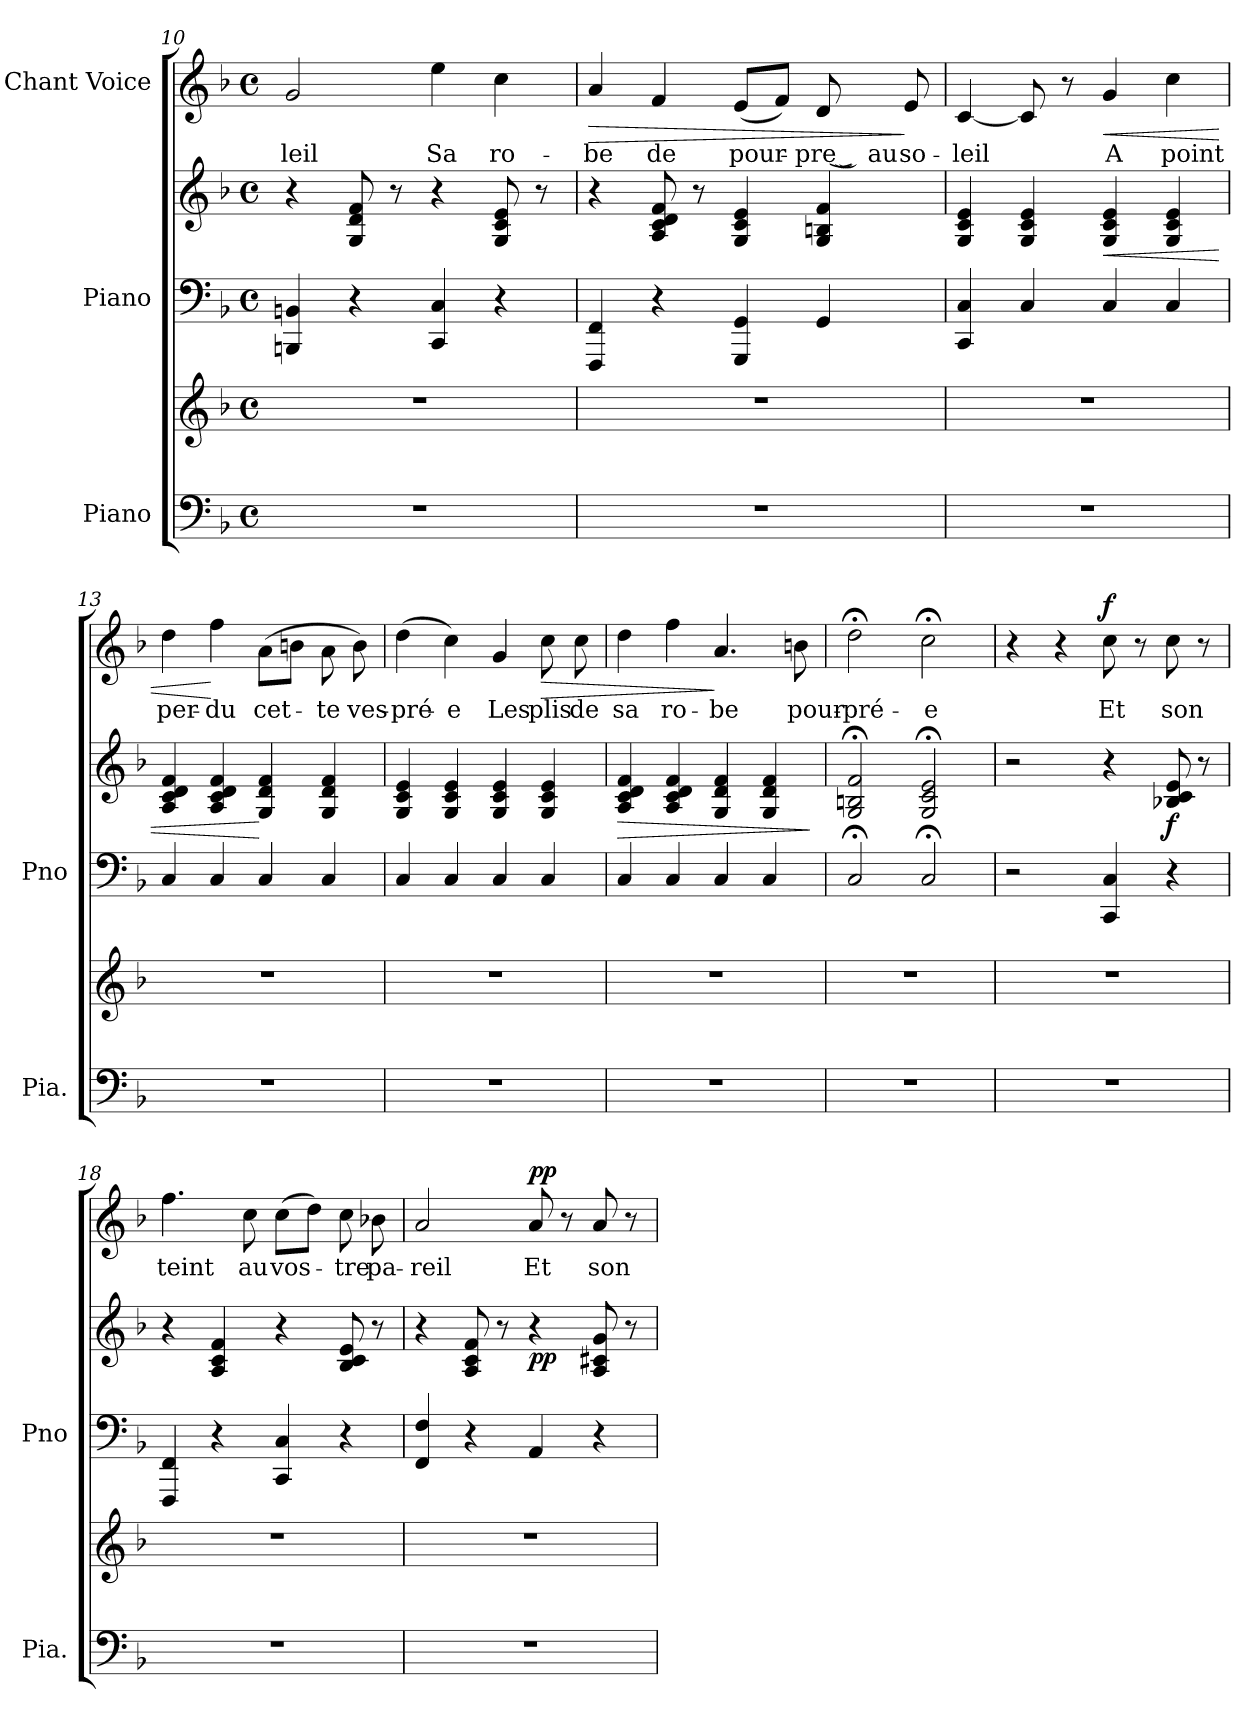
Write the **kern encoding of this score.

**kern	**kern	**kern	**kern	**dynam	**kern	**text	**dynam
*part3	*part3	*part2	*part2	*part2	*part1	*part1	*part1
*staff5	*staff4	*staff3	*staff2	*staff2/3	*staff1	*staff1	*staff1
*I"Piano	*	*I"Piano	*	*	*I"Chant Voice	*	*
*I'Pia.	*	*I'Pno	*	*	*	*	*
*clefF4	*clefG2	*clefF4	*clefG2	*	*clefG2	*	*
*k[b-]	*k[b-]	*k[b-]	*k[b-]	*	*k[b-]	*	*
*M4/4	*M4/4	*M4/4	*M4/4	*	*M4/4	*	*
*met(c)	*met(c)	*met(c)	*met(c)	*	*met(c)	*	*
=10	=10	=10	=10	=10	=10	=10	=10
1r	1r	4BBBn/ 4BBn/	4r	.	2g/	-leil	.
.	.	4r	8G/ 8d/ 8f/	.	.	.	.
.	.	.	8r	.	.	.	.
.	.	4CC/ 4C/	4r	.	4ee\	Sa	.
.	.	4r	8G/ 8c/ 8e/	.	4cc\	ro-	.
.	.	.	8r	.	.	.	.
=11	=11	=11	=11	=11	=11	=11	=11
!	!	!	!	!	!	!	!LO:HP:b
1r	1r	4FFF/ 4FF/	4r	.	4a/	-be	>
.	.	4r	8A/ 8c/ 8d/ 8f/	.	4f/	de	.
.	.	.	8r	.	.	.	.
.	.	4GGG/ 4GG/	4G/ 4c/ 4e/	.	(8e/L	pour-	.
.	.	.	.	.	8f/J)	.	.
.	.	4GG/	4G/ 4Bn/ 4f/	.	8d/	-pre ͜ au	.
.	.	.	.	.	8e/	so-	]
=12	=12	=12	=12	=12	=12	=12	=12
1r	1r	4CC/ 4C/	4G/ 4c/ 4e/	.	[4c/	-leil	.
.	.	4C/	4G/ 4c/ 4e/	.	8c/]	.	.
.	.	.	.	.	8r	.	.
!	!	!	!	!LO:HP:b	!	!	!LO:HP:b
.	.	4C/	4G/ 4c/ 4e/	<	4g/	A	<
.	.	4C/	4G/ 4c/ 4e/	.	4cc\	point	.
=13	=13	=13	=13	=13	=13	=13	=13
1r	1r	4C/	4A/ 4c/ 4d/ 4f/	.	4dd\	per-	.
.	.	4C/	4A/ 4c/ 4d/ 4f/	.	4ff\	-du	[
.	.	4C/	4G/ 4d/ 4f/	[	(8a\L	cet-	.
.	.	.	.	.	8bn\J	.	.
.	.	4C/	4G/ 4d/ 4f/	.	8a\	-te	.
.	.	.	.	.	8b\)	ves-	.
=14	=14	=14	=14	=14	=14	=14	=14
1r	1r	4C/	4G/ 4c/ 4e/	.	(4dd\	-pré-	.
.	.	4C/	4G/ 4c/ 4e/	.	4cc\)	-e	.
.	.	4C/	4G/ 4c/ 4e/	.	4g/	Les	.
!	!	!	!	!	!	!	!LO:HP:b
.	.	4C/	4G/ 4c/ 4e/	.	8cc\	plis	>
.	.	.	.	.	8cc\	de	.
=15	=15	=15	=15	=15	=15	=15	=15
!	!	!	!	!LO:HP:b	!	!	!
1r	1r	4C/	4A/ 4c/ 4d/ 4f/	>	4dd\	sa	.
.	.	4C/	4A/ 4c/ 4d/ 4f/	.	4ff\	ro-	.
.	.	4C/	4G/ 4d/ 4f/	.	4.a/	-be	]
.	.	4C/	4G/ 4d/ 4f/	.	.	.	.
.	.	.	.	.	8bn\	pour-	.
.	.	.	.	]	.	.	.
=16	=16	=16	=16	=16	=16	=16	=16
1r	1r	2C;/	2G/;< 2Bn/;< 2f/;<	.	2dd;<\	-pré-	.
.	.	2C;/	2G/;< 2c/;< 2e/;<	.	2cc;<\	-e	.
=17	=17	=17	=17	=17	=17	=17	=17
1r	1r	2r	2r	.	4r	.	.
.	.	.	.	.	4r	.	.
!	!	!	!	!	!	!	!LO:DY:a
.	.	4CC/ 4C/	4r	.	8cc\	Et	f
.	.	.	.	.	8r	.	.
!	!	!	!	!LO:DY:b	!	!	!
.	.	4r	8B-X/ 8c/ 8e/	f	8cc\	son	.
.	.	.	8r	.	8r	.	.
=18	=18	=18	=18	=18	=18	=18	=18
1r	1r	4FFF/ 4FF/	4r	.	4.ff\	teint	.
.	.	4r	4A/ 4c/ 4f/	.	.	.	.
.	.	.	.	.	8cc\	au	.
.	.	4CC/ 4C/	4r	.	(8cc\L	vos-	.
.	.	.	.	.	8dd\J)	.	.
.	.	4r	8B-/ 8c/ 8e/	.	8cc\	-tre	.
.	.	.	8r	.	8b-X\	pa-	.
=19	=19	=19	=19	=19	=19	=19	=19
1r	1r	4FF/ 4F/	4r	.	2a/	-reil	.
.	.	4r	8A/ 8c/ 8f/	.	.	.	.
.	.	.	8r	.	.	.	.
!	!	!	!	!LO:DY:b	!	!	!LO:DY:a
.	.	4AA/	4r	pp	8a/	Et	pp
.	.	.	.	.	8r	.	.
.	.	4r	8A/ 8c#X/ 8g/	.	8a/	son	.
.	.	.	8r	.	8r	.	.
=	=	=	=	=	=	=	=
*-	*-	*-	*-	*-	*-	*-	*-
